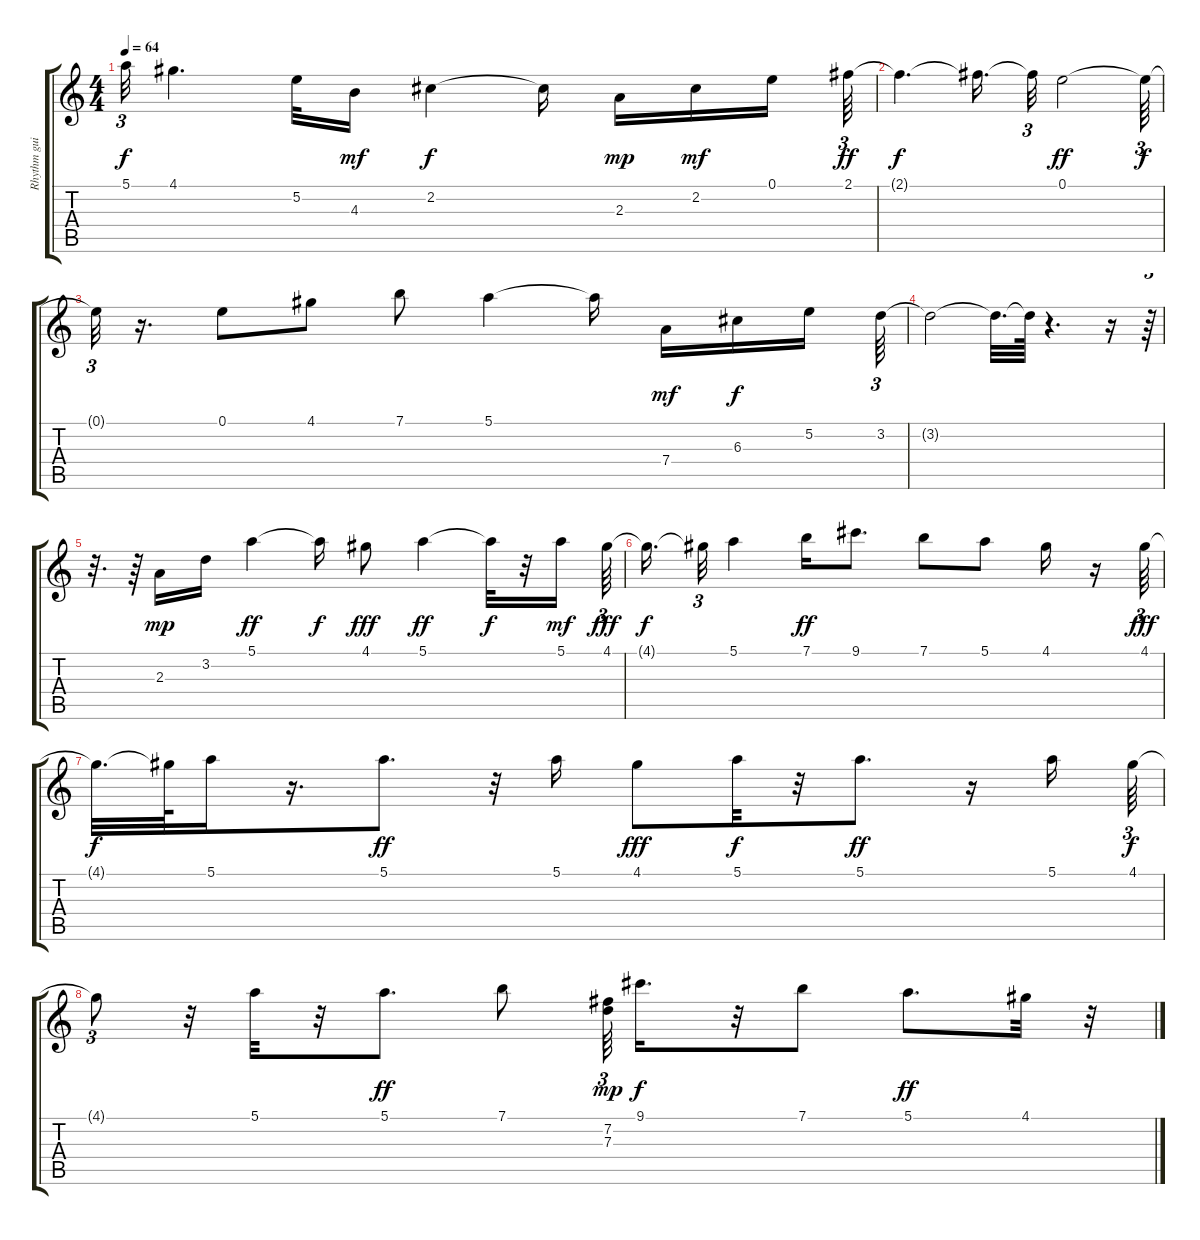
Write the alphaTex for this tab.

\track ("Rhythm guitar" "Rhythm gui") {instrument acousticguitarsteel}
\staff {score tabs}
\tuning (E4 B3 G3 D3 A2 E2) {hide}
\ts (4 4)
\tempo 64
\clef g2
\ks c
5.1{t}.32{tu (3 2) dy f} 4.1.4{d} 5.2.32 4.3.16{dy mf} 2.2.4{dy f} 2.2{t}.16 2.3.16{dy mp} 2.2.16{dy mf} 0.1.16{beam splitsecondary} 2.1.64{tu (3 2) dy ff} |
2.1{t}.4{d dy f} 2.1{t}.16{d} 2.1{t}.32{tu (3 2)} 0.1.2{dy ff} 0.1{t}.64{tu (3 2) dy f} |
0.1{t}.32{tu (3 2)} r.16{d} 0.1.8 4.1.8 7.1.8 5.1.4 5.1{t}.16 7.4.16{dy mf} 6.3.16{dy f} 5.2.16{beam splitsecondary} 3.2.64{tu (3 2)} |
3.2{t}.2 3.2{t}.32{d} 3.2{t}.64 r.4{d} r.16 r.64{tu (3 2)} |
r.32{d} r.64 2.3.16{dy mp} 3.2.16 5.1.4{dy ff} 5.1{t}.16{dy f} 4.1.8{dy fff} 5.1.4{dy ff} 5.1{t}.32{dy f} r.32 5.1.16{dy mf} 4.1.64{tu (3 2) dy fff} |
4.1{t}.16{d dy f} 4.1{t}.32{tu (3 2)} 5.1.4 7.1.16{dy ff} 9.1.8{d} 7.1.8 5.1.8 4.1.16 r.16 4.1.64{tu (3 2) dy fff} |
4.1{t}.32{d dy f} 4.1{t}.64 5.1.16 r.16{d} 5.1.8{d dy ff} r.32 5.1.16 4.1.8{dy fff} 5.1.32{dy f} r.32 5.1.8{d dy ff} r.16 5.1.16 4.1.64{tu (3 2) dy f} |
4.1{t}.8{tu (3 2)} r.32 5.1.32 r.32 5.1.8{d dy ff} 7.1.8 (7.2 7.3).64{tu (3 2) dy mp} 9.1.16{d dy f} r.32 7.1.8 5.1.8{d dy ff} 4.1.32 r.32
